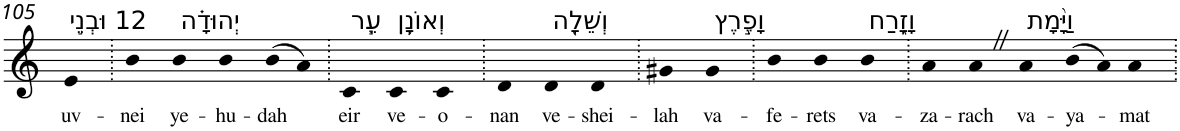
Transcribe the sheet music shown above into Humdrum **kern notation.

**kern	**text
*part1	*part1
*staff1	*staff1
*I"Piano	*
*I'Pno	*
!!LO:PB:g=z
*clefG2	*
*k[]	*
=105	=105
!LO:TX:a:t=12 וּבְנֵ֣י	!
!	!LO:LY:b
4e	uv-
=106.	=106.
!	!LO:LY:b
4b	-nei
!LO:TX:a:t=יְהוּדָ֗ה	!
!	!LO:LY:b
4b	ye-
!	!LO:LY:b
4b	-hu-
!	!LO:LY:b
(>8b	-dah
8a)	.
=107.	=107.
!LO:TX:a:t=עֵ֧ר	!
!	!LO:LY:b
4c	eir
!LO:TX:a:t=וְאוֹנָ֛ן	!
!	!LO:LY:b
4c	ve-
!	!LO:LY:b
4c	-o-
=108.	=108.
!	!LO:LY:b
4d	-nan
!LO:TX:a:t=וְשֵׁלָ֖ה	!
!	!LO:LY:b
4d	ve-
!	!LO:LY:b
4d	-shei-
=109.	=109.
!	!LO:LY:b
4g#X	-lah
!LO:TX:a:t=וָפֶ֣רֶץ	!
!	!LO:LY:b
4g#	va-
=110.	=110.
!	!LO:LY:b
4b	-fe-
!	!LO:LY:b
4b	-rets
!LO:TX:a:t=וָזָ֑רַח	!
!	!LO:LY:b
4b	va-
=111.	=111.
!	!LO:LY:b
4a	-za-
!	!LO:LY:b
4aZ	-rach
!LO:TX:a:t=וַיָּ֨מָת	!
!	!LO:LY:b
4a	va-
!	!LO:LY:b
(>8b	-ya-
8a)	.
!	!LO:LY:b
4a	-mat
=.	=.
*-	*-
